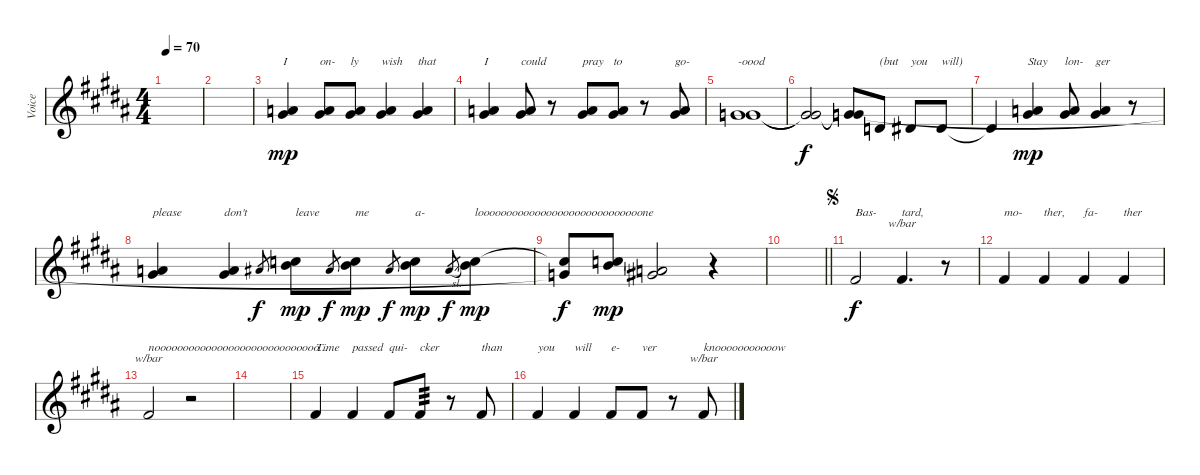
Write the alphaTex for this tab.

\track ("Voice" "Voice") {instrument clarinet}
\staff {score}
\tuning (E4 C4 G3 C3 G2 B1) {hide}
\ts (4 4)
\tempo 70
\clef g2
\ks b
|
|
(5.1 8.2).4{txt "I" dy mp} (5.1 8.2).8{txt "on-"} (5.1 8.2).8{txt "ly"} (5.1 8.2).4{txt "wish"} (5.1 8.2).4{txt "that"} |
(5.1 8.2).4{txt "I"} (5.1 8.2).8{txt "could"} r.8 (5.1 8.2).8{txt "pray"} (5.1 8.2).8{txt "to"} r.8 (5.1 8.2).8{txt "go-"} |
(3.1 7.2).1{txt "-oood"} |
(3.1{t} 7.2{t}).2{dy f} (3.1{t} 7.2{t}).8 2.2.8{txt "(but"} 3.2.8{txt "you"} 3.2.8{txt "will)"} |
3.2{t}.4 (9.2 13.3).4{txt "Stay" dy mp} (9.2 13.3).8{txt "lon-"} (9.2 13.3).4{txt "ger"} r.8 |
(9.2 13.3).4{txt "please"} (9.2 13.3).4{txt "don't"} 15.3.8{gr dy f} (12.2 16.3).8{txt "leave" dy mp} 15.3.8{gr dy f} (12.2 16.3).8{txt "me" dy mp} 15.3.8{gr dy f} (12.2 16.3).8{txt "a-" dy mp} 15.3{sl}.8{gr dy f} (12.2 16.3).8{txt "looooooooooooooooooooooooooooone" dy mp} |
(3.1{t} 12.2{t}).8{dy f} (12.2{ss} 16.3{ss}).8{dy mp} (9.2 13.3).2 r.4 |
\barLineRight lightlight
|
\jump segno
2.1.2{txt "Bas-" dy f} 2.1.4{d tbe (custom default 0 0 30 0 60 -4) txt "tard,"} r.8 |
2.1.4{txt "mo-"} 2.1.4{txt "ther,"} 2.1.4{txt "fa-"} 2.1.4{txt "ther"} |
2.1.2{tbe (custom default 0 0 30 0 54 -4 60 -6) txt "nooooooooooooooooooooooooooooo..."} r.2 |
|
2.1.4{txt "Time"} 2.1.4{txt "passed"} 2.1.8{txt "qui-"} 2.1.8{txt "cker" tp 3} r.8 2.1.8{txt "than"} |
2.1.4{txt "you"} 2.1.4{txt "will"} 2.1.8{txt "e-"} 2.1.8{txt "ver"} r.8 2.1.8{tbe (custom default 0 0 30 0 60 -4) txt "knooooooooooow"}
